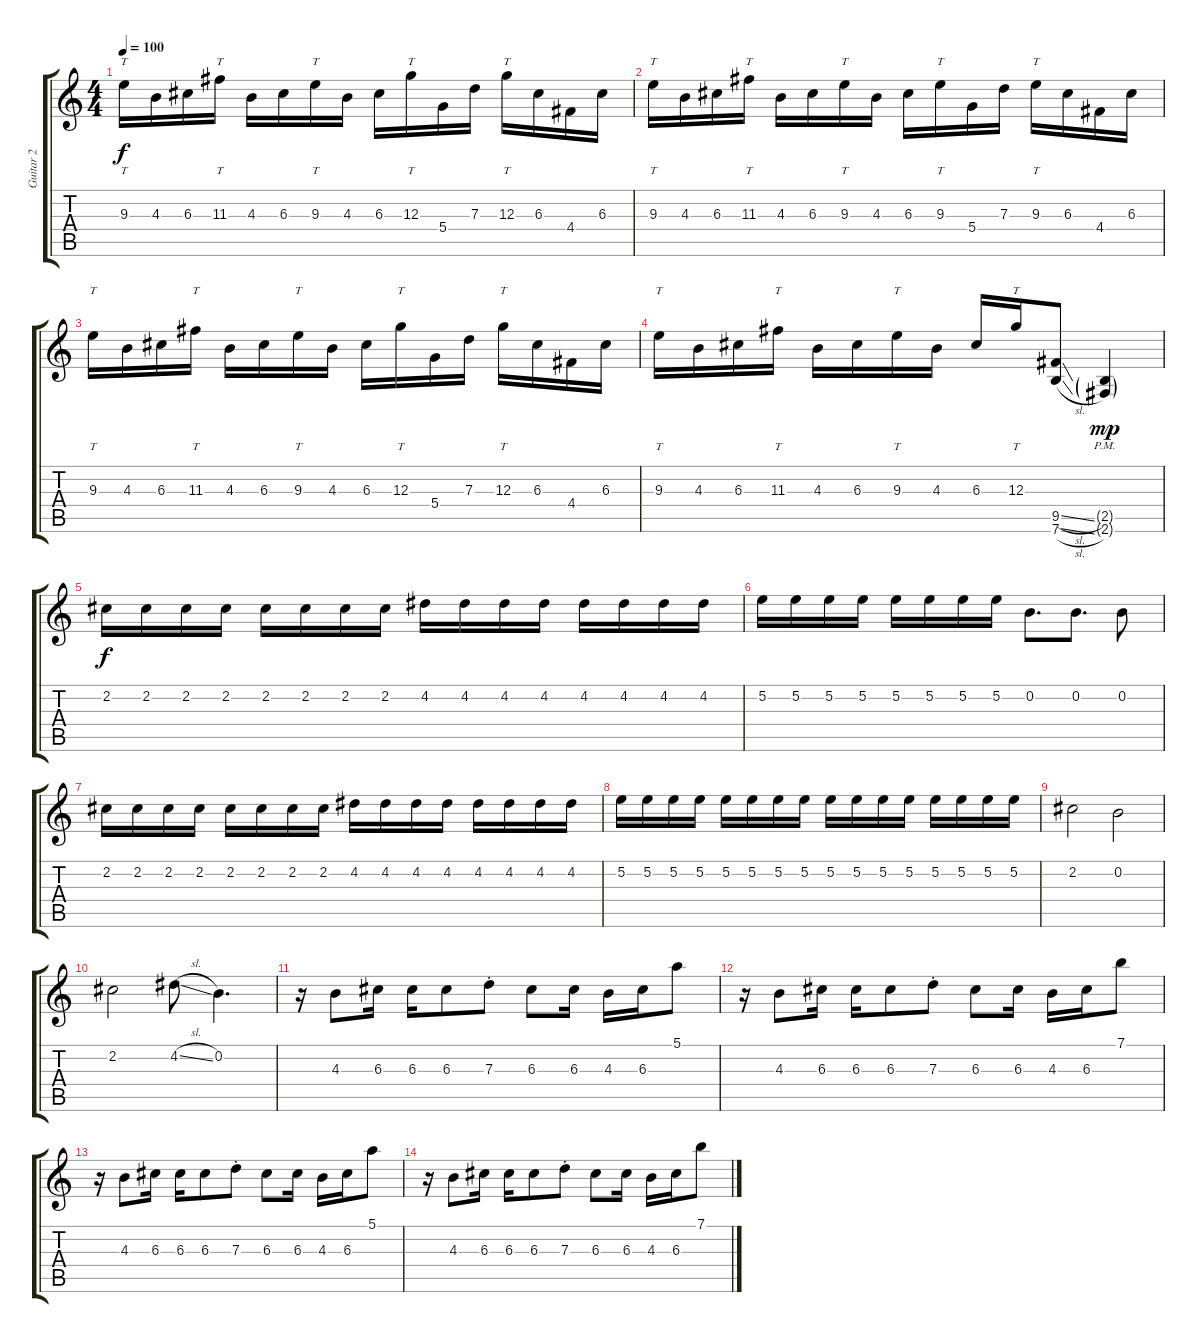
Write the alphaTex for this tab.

\track ("Guitar 2" "Guitar 2") {instrument overdrivenguitar}
\staff {score tabs}
\tuning (E4 B3 G3 D3 A2 E2) {hide}
\ts (4 4)
\tempo 100
\clef g2
\ks c
9.3.16{tt dy f instrument overdrivenguitar} 4.3.16 6.3.16 11.3.16{tt} 4.3.16 6.3.16 9.3.16{tt} 4.3.16 6.3.16 12.3.16{tt} 5.4.16 7.3.16 12.3.16{tt} 6.3.16 4.4.16 6.3.16 |
9.3.16{tt} 4.3.16 6.3.16 11.3.16{tt} 4.3.16 6.3.16 9.3.16{tt} 4.3.16 6.3.16 9.3.16{tt} 5.4.16 7.3.16 9.3.16{tt} 6.3.16 4.4.16 6.3.16 |
9.3.16{tt} 4.3.16 6.3.16 11.3.16{tt} 4.3.16 6.3.16 9.3.16{tt} 4.3.16 6.3.16 12.3.16{tt} 5.4.16 7.3.16 12.3.16{tt} 6.3.16 4.4.16 6.3.16 |
9.3.16{tt} 4.3.16 6.3.16 11.3.16{tt} 4.3.16 6.3.16 9.3.16{tt} 4.3.16 6.3.16 12.3.16{tt} (9.5{sl} 7.6{sl}).8 (2.5{g pm} 2.6{g pm}).4{dy mp} |
2.2.16{dy f} 2.2.16 2.2.16 2.2.16 2.2.16 2.2.16 2.2.16 2.2.16 4.2.16 4.2.16 4.2.16 4.2.16 4.2.16 4.2.16 4.2.16 4.2.16 |
5.2.16 5.2.16 5.2.16 5.2.16 5.2.16 5.2.16 5.2.16 5.2.16 0.2.8{d} 0.2.8{d} 0.2.8 |
2.2.16 2.2.16 2.2.16 2.2.16 2.2.16 2.2.16 2.2.16 2.2.16 4.2.16 4.2.16 4.2.16 4.2.16 4.2.16 4.2.16 4.2.16 4.2.16 |
5.2.16 5.2.16 5.2.16 5.2.16 5.2.16 5.2.16 5.2.16 5.2.16 5.2.16 5.2.16 5.2.16 5.2.16 5.2.16 5.2.16 5.2.16 5.2.16 |
2.2.2 0.2.2 |
2.2.2 4.2{sl}.8 0.2.4{d} |
r.16 4.3.8 6.3.16 6.3.16 6.3.8 7.3{st}.8 6.3.8 6.3.16 4.3.16 6.3.16 5.1.8 |
r.16 4.3.8 6.3.16 6.3.16 6.3.8 7.3{st}.8 6.3.8 6.3.16 4.3.16 6.3.16 7.1.8 |
r.16 4.3.8 6.3.16 6.3.16 6.3.8 7.3{st}.8 6.3.8 6.3.16 4.3.16 6.3.16 5.1.8 |
r.16 4.3.8 6.3.16 6.3.16 6.3.8 7.3{st}.8 6.3.8 6.3.16 4.3.16 6.3.16 7.1.8
